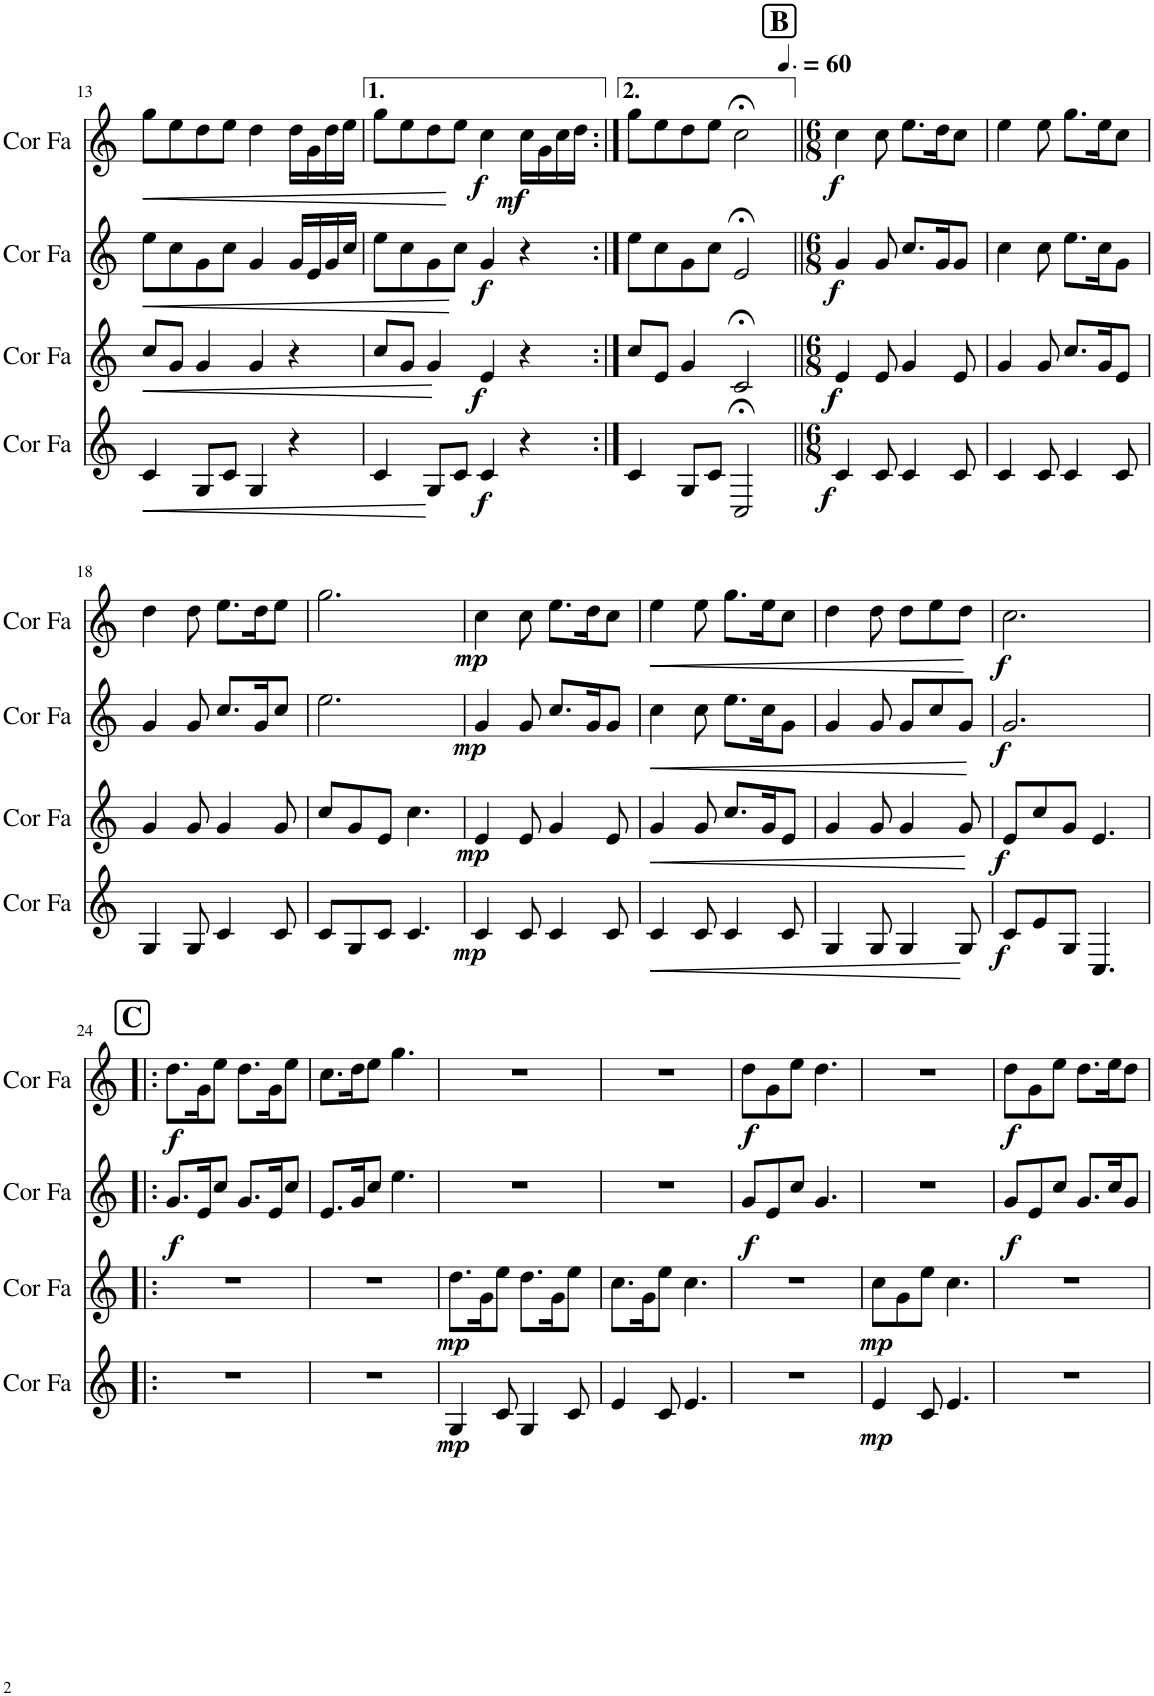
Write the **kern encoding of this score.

**kern	**dynam	**kern	**dynam	**kern	**dynam	**kern	**dynam
*part4	*part4	*part3	*part3	*part2	*part2	*part1	*part1
*staff4	*staff4	*staff3	*staff3	*staff2	*staff2	*staff1	*staff1
*I"Cor en Fa	*	*I"Cor en Fa	*	*I"Cor en Fa	*	*I"Cor en Fa	*
*I'Cor Fa	*	*I'Cor Fa	*	*I'Cor Fa	*	*I'Cor Fa	*
!!LO:PB:g=z
*clefG2	*	*clefG2	*	*clefG2	*	*clefG2	*
*Trd4c7	*	*Trd4c7	*	*Trd4c7	*	*Trd4c7	*
*k[]	*	*k[]	*	*k[]	*	*k[]	*
*M4/4	*	*M4/4	*	*M4/4	*	*M4/4	*
=13	=13	=13	=13	=13	=13	=13	=13
!	!LO:HP:b	!	!LO:HP:b	!	!LO:HP:b	!	!LO:HP:b
4c/	<	8cc/L	<	8ee\L	<	8gg\L	<
.	.	8g/J	.	8cc\	.	8ee\	.
8G/L	.	4g/	.	8g\	.	8dd\	.
8c/J	.	.	.	8cc\J	.	8ee\J	.
4G/	.	4g/	.	4g/	.	4dd\	.
4r	.	4r	.	16g/LL	.	16dd\LL	.
.	.	.	.	16e/	.	16g\	.
.	.	.	.	16g/	.	16dd\	.
.	.	.	.	16cc/JJ	.	16ee\JJ	.
.	[	.	[	.	[	.	[
=14	=14	=14	=14	=14	=14	=14	=14
4c/	.	8cc/L	.	8ee\L	.	8gg\L	.
.	.	8g/J	.	8cc\	.	8ee\	.
8G/L	.	4g/	.	8g\	.	8dd\	.
8c/J	.	.	.	8cc\J	.	8ee\J	.
!	!LO:DY:b	!	!LO:DY:b	!	!LO:DY:b	!	!LO:DY:b
4c/	f	4e/	f	4g/	f	4cc\	f
!	!	!	!	!	!	!	!LO:DY:b
4r	.	4r	.	4r	.	16cc\LL	mf
.	.	.	.	.	.	16g\	.
.	.	.	.	.	.	16cc\	.
.	.	.	.	.	.	16dd\JJ	.
=15:|!	=15:|!	=15:|!	=15:|!	=15:|!	=15:|!	=15:|!	=15:|!
4c/	.	8cc/L	.	8ee\L	.	8gg\L	.
.	.	8e/J	.	8cc\	.	8ee\	.
8G/L	.	4g/	.	8g\	.	8dd\	.
8c/J	.	.	.	8cc\J	.	8ee\J	.
2C;</	.	2c;</	.	2e;</	.	2cc;<\	.
=16||	=16||	=16||	=16||	=16||	=16||	=16||	=16||
!!LO:REH:place=s1:a:B:cj:fs=14:t=B
*M6/8	*	*M6/8	*	*M6/8	*	*M6/8	*
*	*	*	*	*	*	*MM90	*
!	!LO:DY:b	!	!LO:DY:b	!	!LO:DY:b	!	!LO:DY:b
4c/	f	4e/	f	4g/	f	4cc\	f
8c/	.	8e/	.	8g/	.	8cc\	.
4c/	.	4g/	.	8.cc/L	.	8.ee\L	.
.	.	.	.	16g/K	.	16dd\K	.
8c/	.	8e/	.	8g/J	.	8cc\J	.
=17	=17	=17	=17	=17	=17	=17	=17
4c/	.	4g/	.	4cc\	.	4ee\	.
8c/	.	8g/	.	8cc\	.	8ee\	.
4c/	.	8.cc/L	.	8.ee\L	.	8.gg\L	.
.	.	16g/K	.	16cc\K	.	16ee\K	.
8c/	.	8e/J	.	8g\J	.	8cc\J	.
!!LO:LB:g=z
=18	=18	=18	=18	=18	=18	=18	=18
4G/	.	4g/	.	4g/	.	4dd\	.
8G/	.	8g/	.	8g/	.	8dd\	.
4c/	.	4g/	.	8.cc/L	.	8.ee\L	.
.	.	.	.	16g/K	.	16dd\K	.
8c/	.	8g/	.	8cc/J	.	8ee\J	.
=19	=19	=19	=19	=19	=19	=19	=19
8c/L	.	8cc/L	.	2.ee\	.	2.gg\	.
8G/	.	8g/	.	.	.	.	.
8c/J	.	8e/J	.	.	.	.	.
4.c/	.	4.cc\	.	.	.	.	.
=20	=20	=20	=20	=20	=20	=20	=20
!	!LO:DY:b	!	!LO:DY:b	!	!LO:DY:b	!	!LO:DY:b
4c/	mp	4e/	mp	4g/	mp	4cc\	mp
8c/	.	8e/	.	8g/	.	8cc\	.
4c/	.	4g/	.	8.cc/L	.	8.ee\L	.
.	.	.	.	16g/K	.	16dd\K	.
8c/	.	8e/	.	8g/J	.	8cc\J	.
=21	=21	=21	=21	=21	=21	=21	=21
!	!LO:HP:b	!	!LO:HP:b	!	!LO:HP:b	!	!LO:HP:b
4c/	<	4g/	<	4cc\	<	4ee\	<
8c/	.	8g/	.	8cc\	.	8ee\	.
4c/	.	8.cc/L	.	8.ee\L	.	8.gg\L	.
.	.	16g/K	.	16cc\K	.	16ee\K	.
8c/	.	8e/J	.	8g\J	.	8cc\J	.
.	[	.	[	.	[	.	[
=22	=22	=22	=22	=22	=22	=22	=22
4G/	.	4g/	.	4g/	.	4dd\	.
8G/	.	8g/	.	8g/	.	8dd\	.
4G/	.	4g/	.	8g/L	.	8dd\L	.
.	.	.	.	8cc/	.	8ee\	.
8G/	.	8g/	.	8g/J	.	8dd\J	.
=23	=23	=23	=23	=23	=23	=23	=23
!	!LO:DY:b	!	!LO:DY:b	!	!LO:DY:b	!	!LO:DY:b
8c/L	f	8e/L	f	2.g/	f	2.cc\	f
8e/	.	8cc/	.	.	.	.	.
8G/J	.	8g/J	.	.	.	.	.
4.C/	.	4.e/	.	.	.	.	.
!!LO:LB:g=z
!!LO:REH:place=s1:a:B:cj:fs=14:t=C
=24!|:	=24!|:	=24!|:	=24!|:	=24!|:	=24!|:	=24!|:	=24!|:
!	!	!	!	!	!LO:DY:b	!	!LO:DY:b
2.r	.	2.r	.	8.g/L	f	8.dd\L	f
.	.	.	.	16e/K	.	16g\K	.
.	.	.	.	8cc/J	.	8ee\J	.
.	.	.	.	8.g/L	.	8.dd\L	.
.	.	.	.	16e/K	.	16g\K	.
.	.	.	.	8cc/J	.	8ee\J	.
=25	=25	=25	=25	=25	=25	=25	=25
2.r	.	2.r	.	8.e/L	.	8.cc\L	.
.	.	.	.	16g/K	.	16dd\K	.
.	.	.	.	8cc/J	.	8ee\J	.
.	.	.	.	4.ee\	.	4.gg\	.
=26	=26	=26	=26	=26	=26	=26	=26
!	!LO:DY:b	!	!LO:DY:b	!	!	!	!
4G/	mp	8.dd\L	mp	2.r	.	2.r	.
.	.	16g\K	.	.	.	.	.
8c/	.	8ee\J	.	.	.	.	.
4G/	.	8.dd\L	.	.	.	.	.
.	.	16g\K	.	.	.	.	.
8c/	.	8ee\J	.	.	.	.	.
=27	=27	=27	=27	=27	=27	=27	=27
4e/	.	8.cc\L	.	2.r	.	2.r	.
.	.	16g\K	.	.	.	.	.
8c/	.	8ee\J	.	.	.	.	.
4.e/	.	4.cc\	.	.	.	.	.
=28	=28	=28	=28	=28	=28	=28	=28
!	!	!	!	!	!LO:DY:b	!	!LO:DY:b
2.r	.	2.r	.	8g/L	f	8dd\L	f
.	.	.	.	8e/	.	8g\	.
.	.	.	.	8cc/J	.	8ee\J	.
.	.	.	.	4.g/	.	4.dd\	.
=29	=29	=29	=29	=29	=29	=29	=29
!	!LO:DY:b	!	!LO:DY:b	!	!	!	!
4e/	mp	8cc\L	mp	2.r	.	2.r	.
.	.	8g\	.	.	.	.	.
8c/	.	8ee\J	.	.	.	.	.
4.e/	.	4.cc\	.	.	.	.	.
=30	=30	=30	=30	=30	=30	=30	=30
!	!	!	!	!	!LO:DY:b	!	!LO:DY:b
2.r	.	2.r	.	8g/L	f	8dd\L	f
.	.	.	.	8e/	.	8g\	.
.	.	.	.	8cc/J	.	8ee\J	.
.	.	.	.	8.g/L	.	8.dd\L	.
.	.	.	.	16cc/K	.	16ee\K	.
.	.	.	.	8g/J	.	8dd\J	.
=	=	=	=	=	=	=	=
*-	*-	*-	*-	*-	*-	*-	*-
